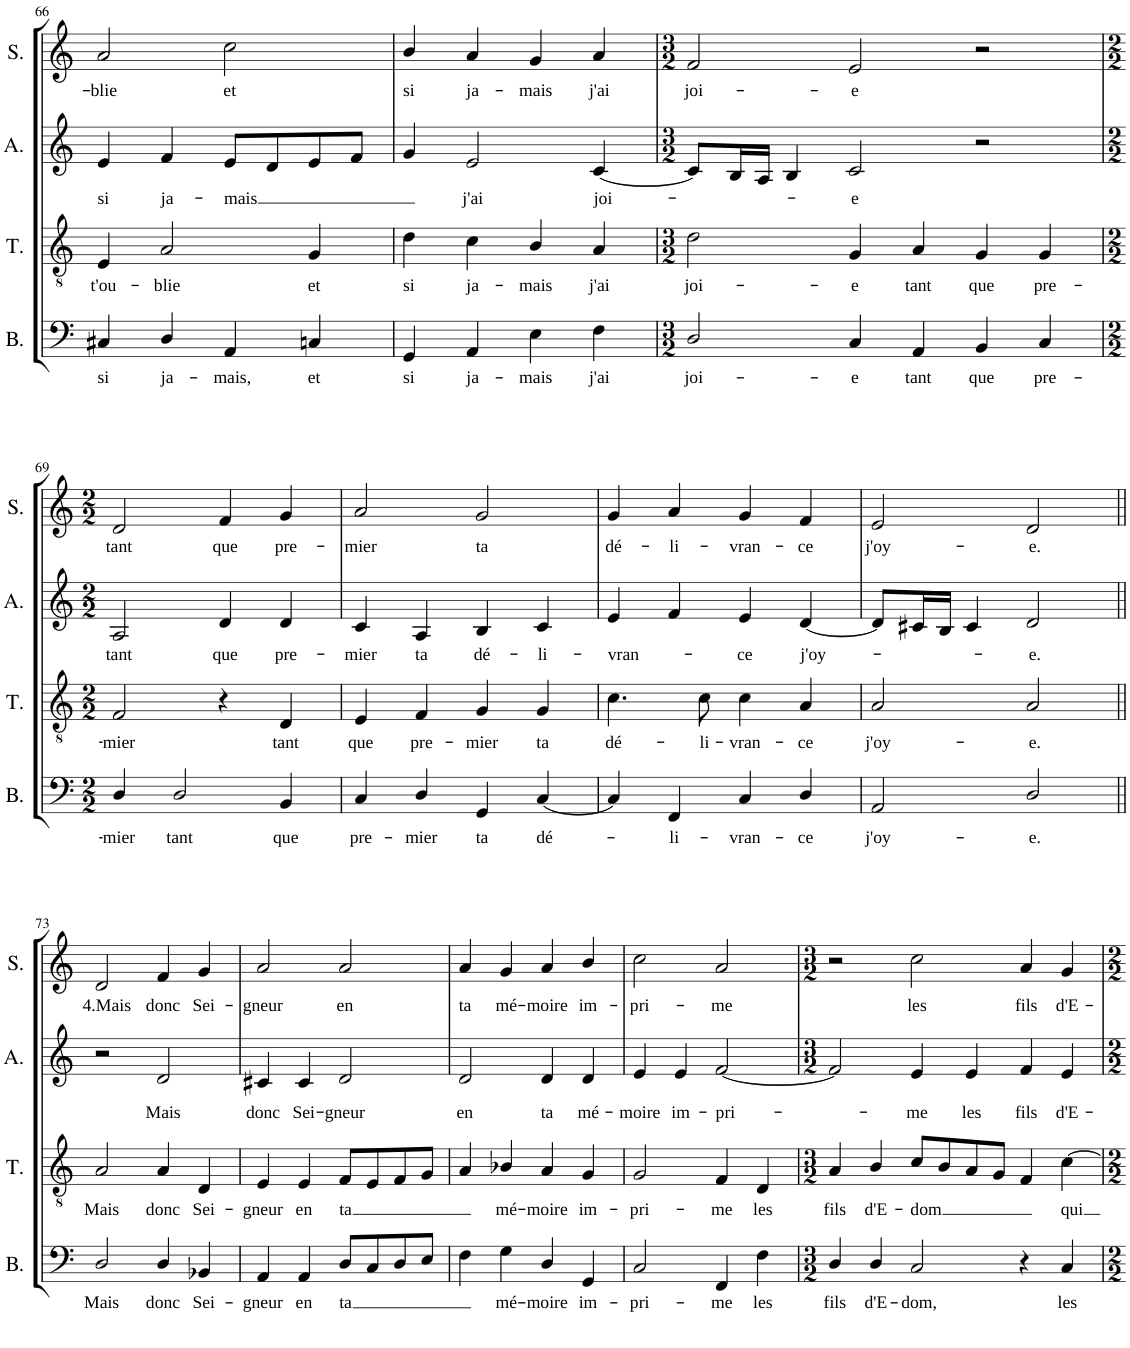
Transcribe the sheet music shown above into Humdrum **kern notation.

**kern	**text	**kern	**text	**kern	**text	**kern	**text
*part4	*part4	*part3	*part3	*part2	*part2	*part1	*part1
*staff4	*staff4	*staff3	*staff3	*staff2	*staff2	*staff1	*staff1
*I"Bass	*	*I"Tenor	*	*I"Alto	*	*I"Soprano	*
*I'B.	*	*I'T.	*	*I'A.	*	*I'S.	*
!!LO:PB:g=z
*clefF4	*	*clefGv2	*	*clefG2	*	*clefG2	*
*	*	*Trd7c12	*	*	*	*	*
*k[]	*	*k[]	*	*k[]	*	*k[]	*
*M2/2	*	*M2/2	*	*M2/2	*	*M2/2	*
=66	=66	=66	=66	=66	=66	=66	=66
!	!LO:LY:b	!	!LO:LY:b	!	!LO:LY:b	!	!LO:LY:b
4C#X/	si	4E/	t'ou-	4e/	si	2a/	-blie
!	!LO:LY:b	!	!LO:LY:b	!	!LO:LY:b	!	!
4D/	ja-	2A/	-blie	4f/	ja-	.	.
!	!LO:LY:b	!	!	!	!LO:LY:b	!	!LO:LY:b
4AA/	-mais,	.	.	8e/L	-mais	2cc\	et
.	.	.	.	8d/	.	.	.
!	!LO:LY:b	!	!LO:LY:b	!	!	!	!
4Cn/	et	4G/	et	8e/	.	.	.
.	.	.	.	8f/J	.	.	.
=67	=67	=67	=67	=67	=67	=67	=67
!	!LO:LY:b	!	!LO:LY:b	!	!	!	!LO:LY:b
4GG/	si	4d\	si	4g/	.	4b/	si
!	!LO:LY:b	!	!LO:LY:b	!	!LO:LY:b	!	!LO:LY:b
4AA/	ja-	4c\	ja-	2e/	j'ai	4a/	ja-
!	!LO:LY:b	!	!LO:LY:b	!	!	!	!LO:LY:b
4E\	-mais	4B/	-mais	.	.	4g/	-mais
!	!LO:LY:b	!	!LO:LY:b	!	!LO:LY:b	!	!LO:LY:b
4F\	j'ai	4A/	j'ai	[4c/	joi-	4a/	j'ai
=68	=68	=68	=68	=68	=68	=68	=68
*M3/2	*	*M3/2	*	*M3/2	*	*M3/2	*
!	!LO:LY:b	!	!LO:LY:b	!	!	!	!LO:LY:b
2D/	joi-	2d\	joi-	8c/L]	.	2f/	joi-
.	.	.	.	16B/L	.	.	.
.	.	.	.	16A/JJ	.	.	.
.	.	.	.	4B/	.	.	.
!	!LO:LY:b	!	!LO:LY:b	!	!LO:LY:b	!	!LO:LY:b
4C/	-e	4G/	-e	2c/	-e	2e/	-e
!	!LO:LY:b	!	!LO:LY:b	!	!	!	!
4AA/	tant	4A/	tant	.	.	.	.
!	!LO:LY:b	!	!LO:LY:b	!	!	!	!
4BB/	que	4G/	que	2r	.	2r	.
!	!LO:LY:b	!	!LO:LY:b	!	!	!	!
4C/	pre-	4G/	pre-	.	.	.	.
!!LO:LB:g=z
=69	=69	=69	=69	=69	=69	=69	=69
*M2/2	*	*M2/2	*	*M2/2	*	*M2/2	*
!	!LO:LY:b	!	!LO:LY:b	!	!LO:LY:b	!	!LO:LY:b
4D/	-mier	2F/	-mier	2A/	tant	2d/	tant
!	!LO:LY:b	!	!	!	!	!	!
2D/	tant	.	.	.	.	.	.
!	!	!	!	!	!LO:LY:b	!	!LO:LY:b
.	.	4r	.	4d/	que	4f/	que
!	!LO:LY:b	!	!LO:LY:b	!	!LO:LY:b	!	!LO:LY:b
4BB/	que	4D/	tant	4d/	pre-	4g/	pre-
=70	=70	=70	=70	=70	=70	=70	=70
!	!LO:LY:b	!	!LO:LY:b	!	!LO:LY:b	!	!LO:LY:b
4C/	pre-	4E/	que	4c/	-mier	2a/	-mier
!	!LO:LY:b	!	!LO:LY:b	!	!LO:LY:b	!	!
4D/	-mier	4F/	pre-	4A/	ta	.	.
!	!LO:LY:b	!	!LO:LY:b	!	!LO:LY:b	!	!LO:LY:b
4GG/	ta	4G/	-mier	4B/	dé-	2g/	ta
!	!LO:LY:b	!	!LO:LY:b	!	!LO:LY:b	!	!
[4C/	dé-	4G/	ta	4c/	-li-	.	.
=71	=71	=71	=71	=71	=71	=71	=71
!	!	!	!LO:LY:b	!	!LO:LY:b	!	!LO:LY:b
4C/]	.	4.c\	dé-	4e/	-vran-	4g/	dé-
!	!LO:LY:b	!	!	!	!	!	!LO:LY:b
4FF/	-li-	.	.	4f/	.	4a/	-li-
!	!	!	!LO:LY:b	!	!	!	!
.	.	8c\	-li-	.	.	.	.
!	!LO:LY:b	!	!LO:LY:b	!	!LO:LY:b	!	!LO:LY:b
4C/	-vran-	4c\	-vran-	4e/	-ce	4g/	-vran-
!	!LO:LY:b	!	!LO:LY:b	!	!LO:LY:b	!	!LO:LY:b
4D/	-ce	4A/	-ce	[4d/	j'oy-	4f/	-ce
=72	=72	=72	=72	=72	=72	=72	=72
!	!LO:LY:b	!	!LO:LY:b	!	!	!	!LO:LY:b
2AA/	j'oy-	2A/	j'oy-	8d/L]	.	2e/	j'oy-
.	.	.	.	16c#X/L	.	.	.
.	.	.	.	16B/JJ	.	.	.
.	.	.	.	4c#/	.	.	.
!	!LO:LY:b	!	!LO:LY:b	!	!LO:LY:b	!	!LO:LY:b
2D/	-e.	2A/	-e.	2d/	-e.	2d/	-e.
!!LO:LB:g=z
=73||	=73||	=73||	=73||	=73||	=73||	=73||	=73||
!	!LO:LY:b	!	!LO:LY:b	!	!	!	!LO:LY:b
2D/	Mais	2A/	Mais	2r	.	2d/	4.Mais
!	!LO:LY:b	!	!LO:LY:b	!	!LO:LY:b	!	!LO:LY:b
4D/	donc	4A/	donc	2d/	Mais	4f/	donc
!	!LO:LY:b	!	!LO:LY:b	!	!	!	!LO:LY:b
4BB-X/	Sei-	4D/	Sei-	.	.	4g/	Sei-
=74	=74	=74	=74	=74	=74	=74	=74
!	!LO:LY:b	!	!LO:LY:b	!	!LO:LY:b	!	!LO:LY:b
4AA/	-gneur	4E/	-gneur	4c#X/	donc	2a/	-gneur
!	!LO:LY:b	!	!LO:LY:b	!	!LO:LY:b	!	!
4AA/	en	4E/	en	4c#/	Sei-	.	.
!	!LO:LY:b	!	!LO:LY:b	!	!LO:LY:b	!	!LO:LY:b
8D/L	ta	8F/L	ta	2d/	-gneur	2a/	en
8C/	.	8E/	.	.	.	.	.
8D/	.	8F/	.	.	.	.	.
8E/J	.	8G/J	.	.	.	.	.
=75	=75	=75	=75	=75	=75	=75	=75
!	!	!	!	!	!LO:LY:b	!	!LO:LY:b
4F\	.	4A/	.	2d/	en	4a/	ta
!	!LO:LY:b	!	!LO:LY:b	!	!	!	!LO:LY:b
4G\	mé-	4B-X/	mé-	.	.	4g/	mé-
!	!LO:LY:b	!	!LO:LY:b	!	!LO:LY:b	!	!LO:LY:b
4D/	-moire	4A/	-moire	4d/	ta	4a/	-moire
!	!LO:LY:b	!	!LO:LY:b	!	!LO:LY:b	!	!LO:LY:b
4GG/	im-	4G/	im-	4d/	mé-	4b/	im-
=76	=76	=76	=76	=76	=76	=76	=76
!	!LO:LY:b	!	!LO:LY:b	!	!LO:LY:b	!	!LO:LY:b
2C/	-pri-	2G/	-pri-	4e/	-moire	2cc\	-pri-
!	!	!	!	!	!LO:LY:b	!	!
.	.	.	.	4e/	im-	.	.
!	!LO:LY:b	!	!LO:LY:b	!	!LO:LY:b	!	!LO:LY:b
4FF/	-me	4F/	-me	[2f/	-pri-	2a/	-me
!	!LO:LY:b	!	!LO:LY:b	!	!	!	!
4F\	les	4D/	les	.	.	.	.
=77	=77	=77	=77	=77	=77	=77	=77
*M3/2	*	*M3/2	*	*M3/2	*	*M3/2	*
!	!LO:LY:b	!	!LO:LY:b	!	!	!	!
4D/	fils	4A/	fils	2f/]	.	2r	.
!	!LO:LY:b	!	!LO:LY:b	!	!	!	!
4D/	d'E-	4B/	d'E-	.	.	.	.
!	!LO:LY:b	!	!LO:LY:b	!	!LO:LY:b	!	!LO:LY:b
2C/	-dom,	8c/L	-dom	4e/	-me	2cc\	les
.	.	8B/	.	.	.	.	.
!	!	!	!	!	!LO:LY:b	!	!
.	.	8A/	.	4e/	les	.	.
.	.	8G/J	.	.	.	.	.
!	!	!	!	!	!LO:LY:b	!	!LO:LY:b
4r	.	4F/	.	4f/	fils	4a/	fils
!	!LO:LY:b	!	!LO:LY:b	!	!LO:LY:b	!	!LO:LY:b
4C/	les	[4c\	qui	4e/	d'E-	4g/	d'E-
=	=	=	=	=	=	=	=
*-	*-	*-	*-	*-	*-	*-	*-
